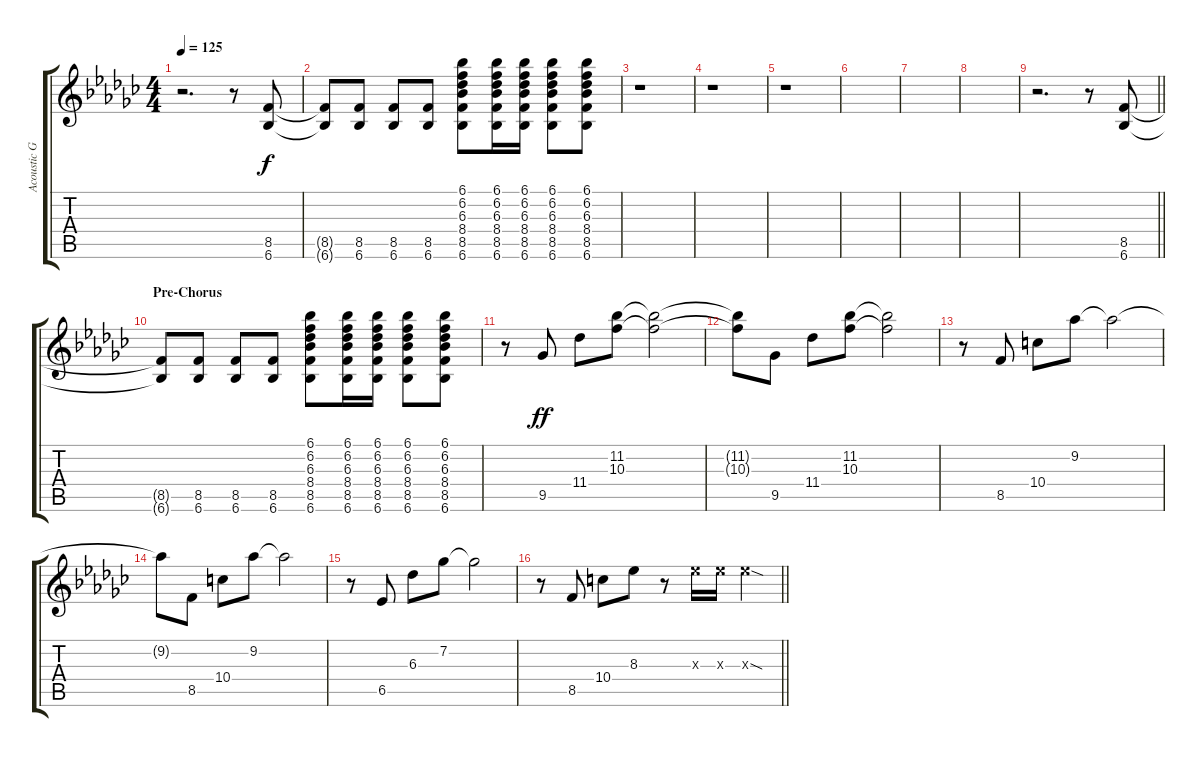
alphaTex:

\track ("Acoustic Guitar" "Acoustic G") {instrument acousticguitarsteel}
\staff {score tabs}
\tuning (E4 B3 G3 D3 A2 E2) {hide}
\ts (4 4)
\tempo 125
\clef g2
\ks gb
r.2{d dy f} r.8 (8.5 6.6).8 |
(8.5{t} 6.6{t}).8 (8.5 6.6).8 (8.5 6.6).8 (8.5 6.6).8 (6.1 6.2 6.3 8.4 8.5 6.6).8 (6.1 6.2 6.3 8.4 8.5 6.6).16 (6.1 6.2 6.3 8.4 8.5 6.6).16 (6.1 6.2 6.3 8.4 8.5 6.6).8 (6.1 6.2 6.3 8.4 8.5 6.6).8 |
r.1 |
r.1 |
r.1 |
|
|
|
\barLineRight lightlight
r.2{d} r.8 (8.5 6.6).8 |
\section ("" "Pre-Chorus")
(8.5{t} 6.6{t}).8 (8.5 6.6).8 (8.5 6.6).8 (8.5 6.6).8 (6.1 6.2 6.3 8.4 8.5 6.6).8 (6.1 6.2 6.3 8.4 8.5 6.6).16 (6.1 6.2 6.3 8.4 8.5 6.6).16 (6.1 6.2 6.3 8.4 8.5 6.6).8 (6.1 6.2 6.3 8.4 8.5 6.6).8 |
r.8 9.5.8{dy ff} 11.4.8 (11.2 10.3).8 (11.2{t} 10.3{t}).2 |
(11.2{t} 10.3{t}).8 9.5.8 11.4.8 (11.2 10.3).8 (11.2{t} 10.3{t}).2 |
r.8 8.5.8 10.4.8 9.2.8 9.2{t}.2 |
9.2{t}.8 8.5.8 10.4.8 9.2.8 9.2{t}.2 |
r.8 6.5.8 6.3.8 7.2.8 7.2{t}.2 |
\barLineRight lightlight
r.8 8.5.8 10.4.8 8.3.8 r.8 8.3{x}.16 8.3{x}.16 8.3{sod x}.4
